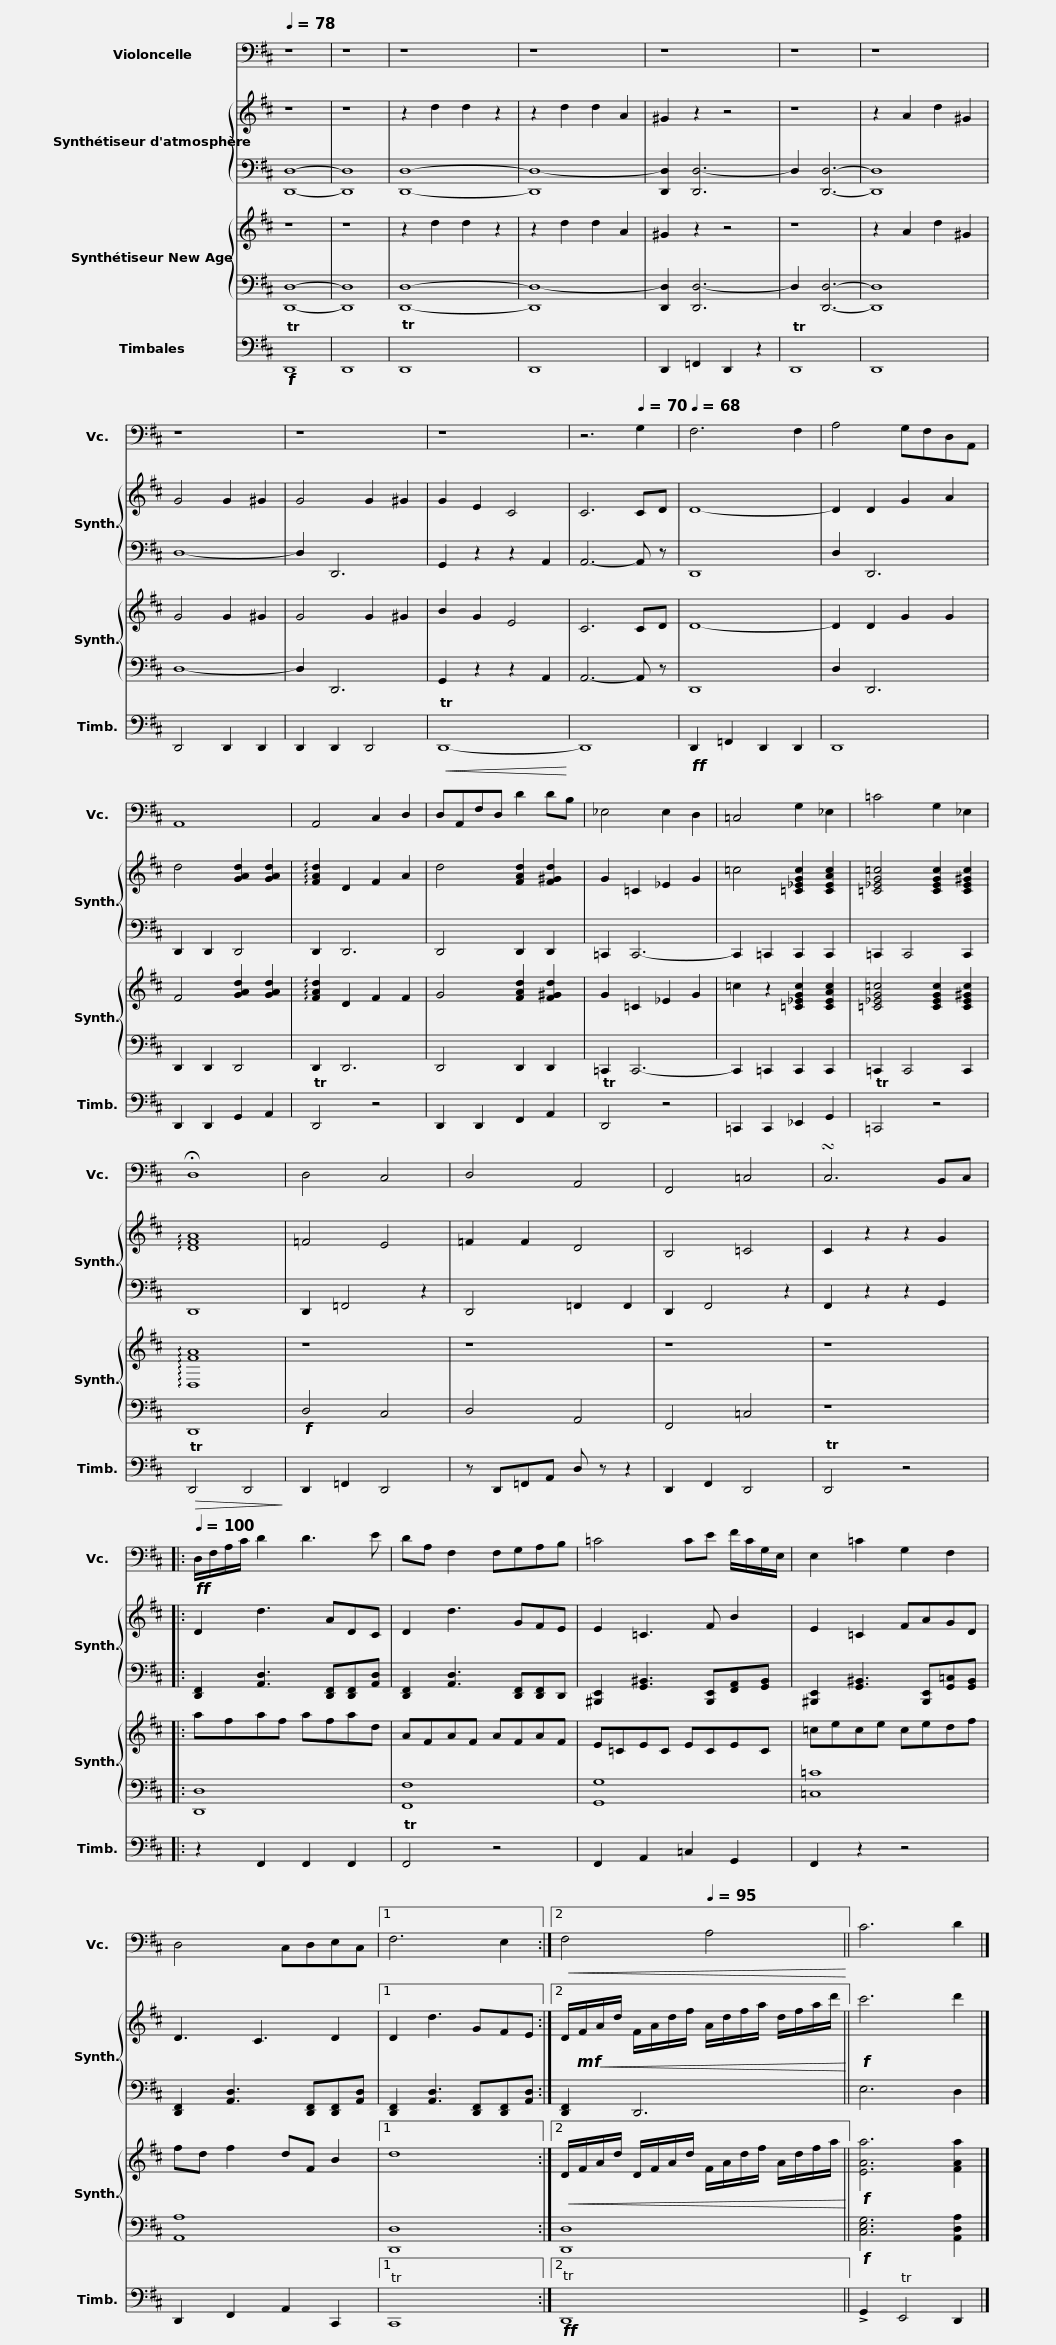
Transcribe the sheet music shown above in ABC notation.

X:1
%%score 1 { 2 | 3 } { 4 | 5 } 6
L:1/8
Q:1/4=78
M:none
I:linebreak $
K:D
V:1 bass
V:2 treble
V:3 bass
V:4 treble
V:5 bass
V:6 bass
V:1
 z8 | z8 | z8 | z8 | z8 | %5
 z8 | z8 |$ z8 | z8 | z8 | %10
 z6[Q:1/4=70] G,2 |[Q:1/4=68] F,6 F,2 | A,4 G,F,D,A,, | A,,8 |$ A,,4 C,2 D,2 | %15
 D,A,,F,D, D2 DB, | _E,4 E,2 D,2 | =C,4 G,2 _E,2 | =C4 G,2 _E,2 | !fermata!D,8 |$ %20
 D,4 C,4 | D,4 A,,4 | F,,4 =C,4 | !turn!C,6 B,,C, |:[Q:1/4=100]!ff! D,/F,/A,/C/ D2 D3 E |$ %25
 DA, F,2 F,G,A,B, | =C4 CE F/C/G,/E,/ | E,2 =C2 G,2 F,2 | D,4 C,D,E,C, |1$ F,6 E,2 :|2 %30
!<(! F,4[Q:1/4=95] A,4!<)! || C6 D2 |] %32
V:2
 z8 | z8 | z2 d2 d2 z2 | z2 d2 d2 A2 | ^G2 z2 z4 | %5
 z8 | z2 A2 d2 ^G2 |$ G4 G2 ^G2 | G4 G2 ^G2 | G2 E2 C4 | %10
 C6 CD | D8- | D2 D2 G2 A2 | d4 [GAd]2 [GAd]2 |$ !arpeggio![FAd]2 D2 F2 A2 | %15
 d4 [FAd]2 [F^Gd]2 | G2 =C2 _E2 G2 | =c4 [=C_EGc]2 [CEAc]2 | [=C_EG=c]4 [CEGc]2 [CE^Gc]2 | !arpeggio![DFA]8 |$ %20
 =F4 E4 | =F2 F2 D4 | B,4 =C4 | C2 z2 z2 G2 |: D2 d3 ADC |$ %25
 D2 d3 GFE | E2 =C3 F B2 | E2 =C2 FAGD | D3 C3 D2 |1$ D2 d3 GFE :|2 %30
 D/!mf!!<(!F/A/d/ F/A/d/f/ A/d/f/a/ d/f/a/d'/!<)! ||!f! c'6 d'2 |] %32
V:3
 [D,,D,]8- | [D,,D,]8 | [D,,D,]8- | [D,,D,-]8 | [D,,D,]2 [D,,D,-]6 | %5
 D,2 [D,,D,]6- | [D,,D,]8 |$ D,8- | D,2 D,,6 | G,,2 z2 z2 A,,2 | %10
 A,,6- A,, z | D,,8 | D,2 D,,6 | D,,2 D,,2 D,,4 |$ D,,2 D,,6 | %15
 D,,4 D,,2 D,,2 | =C,,2 C,,6- | C,,2 =C,,2 C,,2 C,,2 | =C,,2 C,,4 C,,2 | D,,8 |$ %20
 D,,2 =F,,4 z2 | D,,4 =F,,2 F,,2 | D,,2 F,,4 z2 | F,,2 z2 z2 G,,2 |: [D,,F,,]2 [A,,D,]3 [D,,F,,][D,,F,,][A,,D,] |$ %25
 [D,,F,,]2 [A,,D,]3 [D,,F,,][D,,F,,]D,, | [^B,,,E,,]2 [G,,^B,,]3 [B,,,E,,][F,,A,,][G,,B,,] | [^B,,,E,,]2 [G,,^B,,]3 [B,,,E,,][G,,=C,][G,,B,,] | [D,,F,,]2 [A,,D,]3 [D,,F,,][D,,F,,][A,,D,] |1$ [D,,F,,]2 [A,,D,]3 [D,,F,,][D,,F,,][A,,D,] :|2 %30
 [D,,F,,]2 D,,6 || E,6 D,2 |] %32
V:4
 z8 | z8 | z2 d2 d2 z2 | z2 d2 d2 A2 | ^G2 z2 z4 | %5
 z8 | z2 A2 d2 ^G2 |$ G4 G2 ^G2 | G4 G2 ^G2 | B2 G2 E4 | %10
 C6 CD | D8- | D2 D2 G2 G2 | F4 [GAd]2 [GAd]2 |$ !arpeggio![FAd]2 D2 F2 F2 | %15
 G4 [FAd]2 [F^Gd]2 | G2 =C2 _E2 G2 | =c2 z2 [=C_EGc]2 [CEAc]2 | [=C_EG=c]4 [CEGc]2 [CE^Gc]2 | !arpeggio![D,FA]8 |$ %20
 z8 | z8 | z8 | z8 |: afaf afad |$ %25
 AFAF AFAF | E=CEC ECEC | =cece cedf | fd f2 dF B2 |1$ d8 :|2 %30
!<(! D/F/A/d/ D/F/A/d/ F/A/d/f/ A/d/f/a/!<)! ||!f! [EAa]6 [FAa]2 |] %32
V:5
 [D,,D,]8- | [D,,D,]8 | [D,,D,]8- | [D,,D,-]8 | [D,,D,]2 [D,,D,-]6 | %5
 D,2 [D,,D,]6- | [D,,D,]8 |$ D,8- | D,2 D,,6 | G,,2 z2 z2 A,,2 | %10
 A,,6- A,, z | D,,8 | D,2 D,,6 | D,,2 D,,2 D,,4 |$ D,,2 D,,6 | %15
 D,,4 D,,2 D,,2 | =C,,2 C,,6- | C,,2 =C,,2 C,,2 C,,2 | =C,,2 C,,4 C,,2 | D,,8 |$ %20
!f! D,4 C,4 | D,4 A,,4 | F,,4 =C,4 | z8 |: [D,,D,]8 |$ %25
 [F,,F,]8 | [G,,G,]8 | [=C,=C]8 | [A,,A,]8 |1$ [D,,D,]8 :|2 %30
 [D,,D,]8 ||!f! [C,E,G,]6 [A,,D,A,]2 |] %32
V:6
!f! TD,,8 | D,,8 | TD,,8 | D,,8 | D,,2 =F,,2 D,,2 z2 | %5
 TD,,8 | D,,8 |$ D,,4 D,,2 D,,2 | D,,2 D,,2 D,,4 |!<(! TD,,8-!<)! | %10
 D,,8 |!ff! D,,2 =F,,2 D,,2 D,,2 | D,,8 | D,,2 D,,2 G,,2 A,,2 |$ TD,,4 z4 | %15
 D,,2 D,,2 F,,2 A,,2 | TD,,4 z4 | =C,,2 C,,2 _E,,2 G,,2 | T=C,,4 z4 |!>(! TD,,4 D,,4!>)! |$ %20
 D,,2 =F,,2 D,,4 | z D,,=F,,A,, D, z z2 | D,,2 F,,2 D,,4 | TD,,4 z4 |: z2 F,,2 F,,2 F,,2 |$ %25
 TF,,4 z4 | F,,2 A,,2 =C,2 G,,2 | F,,2 z2 z4 | D,,2 F,,2 A,,2 C,,2 |1$ TC,,8 :|2 %30
!ff! TD,,8 || !>!G,,2 TE,,4 D,,2 |] %32
